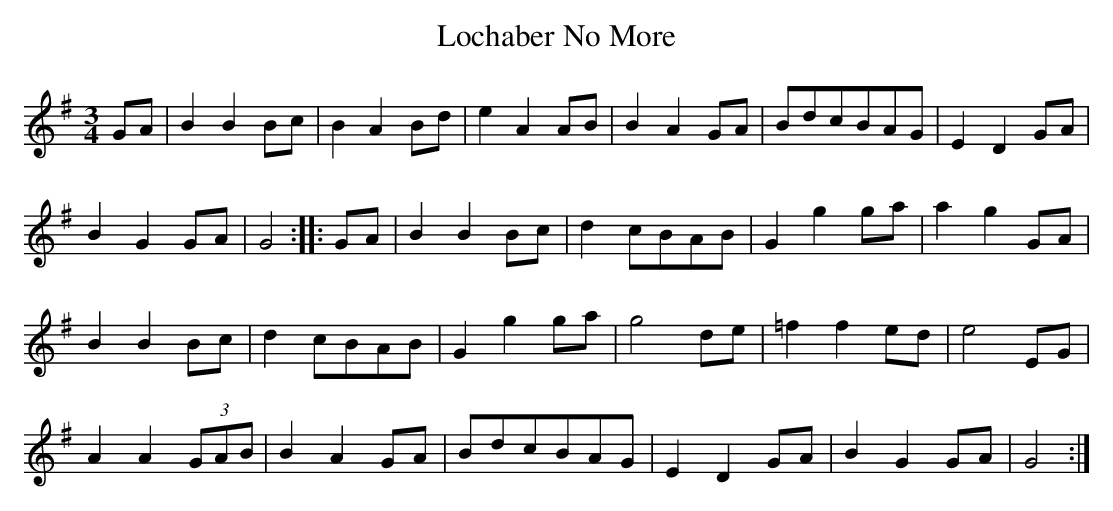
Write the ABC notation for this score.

X:1
T:Lochaber No More
M:3/4
L:1/8
K:G
GA|B2 B2 Bc|B2 A2 Bd|e2 A2 AB|B2 A2 GA|BdcBAG|E2 D2 GA|
B2 G2 GA|G4::GA|B2 B2 Bc|d2 cBAB|G2 g2 ga|a2 g2 GA|
B2 B2 Bc|d2 cBAB|G2 g2 ga|g4 de|=f2 f2 ed|e4 EG|
A2 A2 (3GAB|B2 A2 GA|BdcBAG|E2 D2 GA|B2 G2 GA|G4:|
